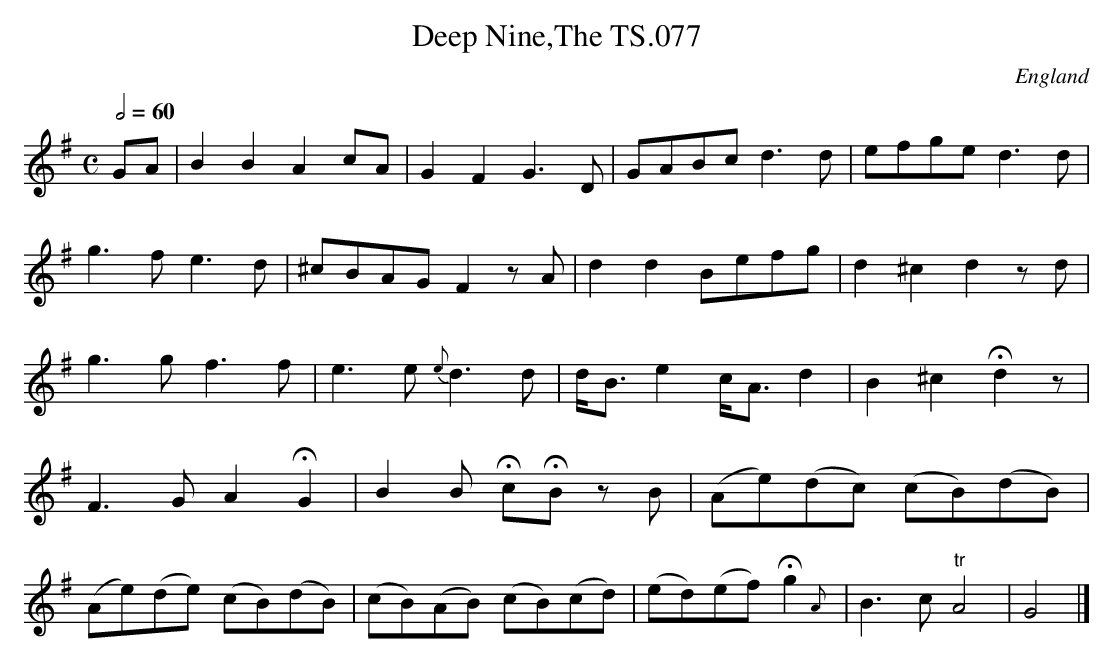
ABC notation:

X:1
T:Deep Nine,The TS.077
M:C
L:1/8
Q:1/2=60
O:England
notC:Dibdin
K:G major
GA|B2B2A2cA|G2F2G2>D2|GABcd2>d2|efge d2>d2|!
g3f e3d|^cBAG F2 zA|d2d2Befg|d2^c2d2zd|!
g3gf3f|e3e {e}d3d|d<Be2c<Ad2|B2^c2Hd2z|!
F3G A2HG2|B2B HcHBz B|(Ae)(dc) (cB)(dB)|!
(Ae)(de) (cB)(dB)|(cB)(AB) (cB)(cd)|(ed)(ef)Hg2{A}|B3c"tr"A4|G4|]
